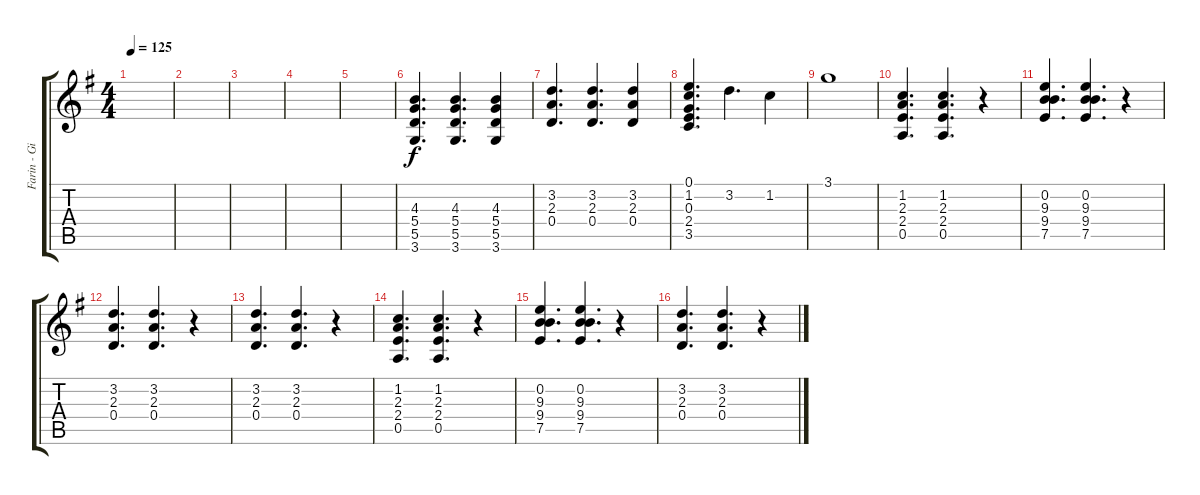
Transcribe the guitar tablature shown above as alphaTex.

\track ("Farin - Gitarre 3 (Clean)" "Farin - Gi") {instrument electricguitarclean}
\staff {score tabs}
\tuning (E4 B3 G3 D3 A2 E2) {hide}
\ts (4 4)
\tempo 125
\clef g2
\ks g
|
|
|
|
|
(4.3 5.4 5.5 3.6).4{d} (4.3 5.4 5.5 3.6).4{d} (4.3 5.4 5.5 3.6).4 |
(3.2 2.3 0.4).4{d} (3.2 2.3 0.4).4{d} (3.2 2.3 0.4).4 |
(0.1 1.2 0.3 2.4 3.5).4{d} 3.2.4{d} 1.2.4 |
3.1.1 |
(1.2 2.3 2.4 0.5).4{d} (1.2 2.3 2.4 0.5).4{d} r.4 |
(0.2 9.3 9.4 7.5).4{d} (0.2 9.3 9.4 7.5).4{d} r.4 |
(3.2 2.3 0.4).4{d} (3.2 2.3 0.4).4{d} r.4 |
(3.2 2.3 0.4).4{d} (3.2 2.3 0.4).4{d} r.4 |
(1.2 2.3 2.4 0.5).4{d} (1.2 2.3 2.4 0.5).4{d} r.4 |
(0.2 9.3 9.4 7.5).4{d} (0.2 9.3 9.4 7.5).4{d} r.4 |
(3.2 2.3 0.4).4{d} (3.2 2.3 0.4).4{d} r.4
